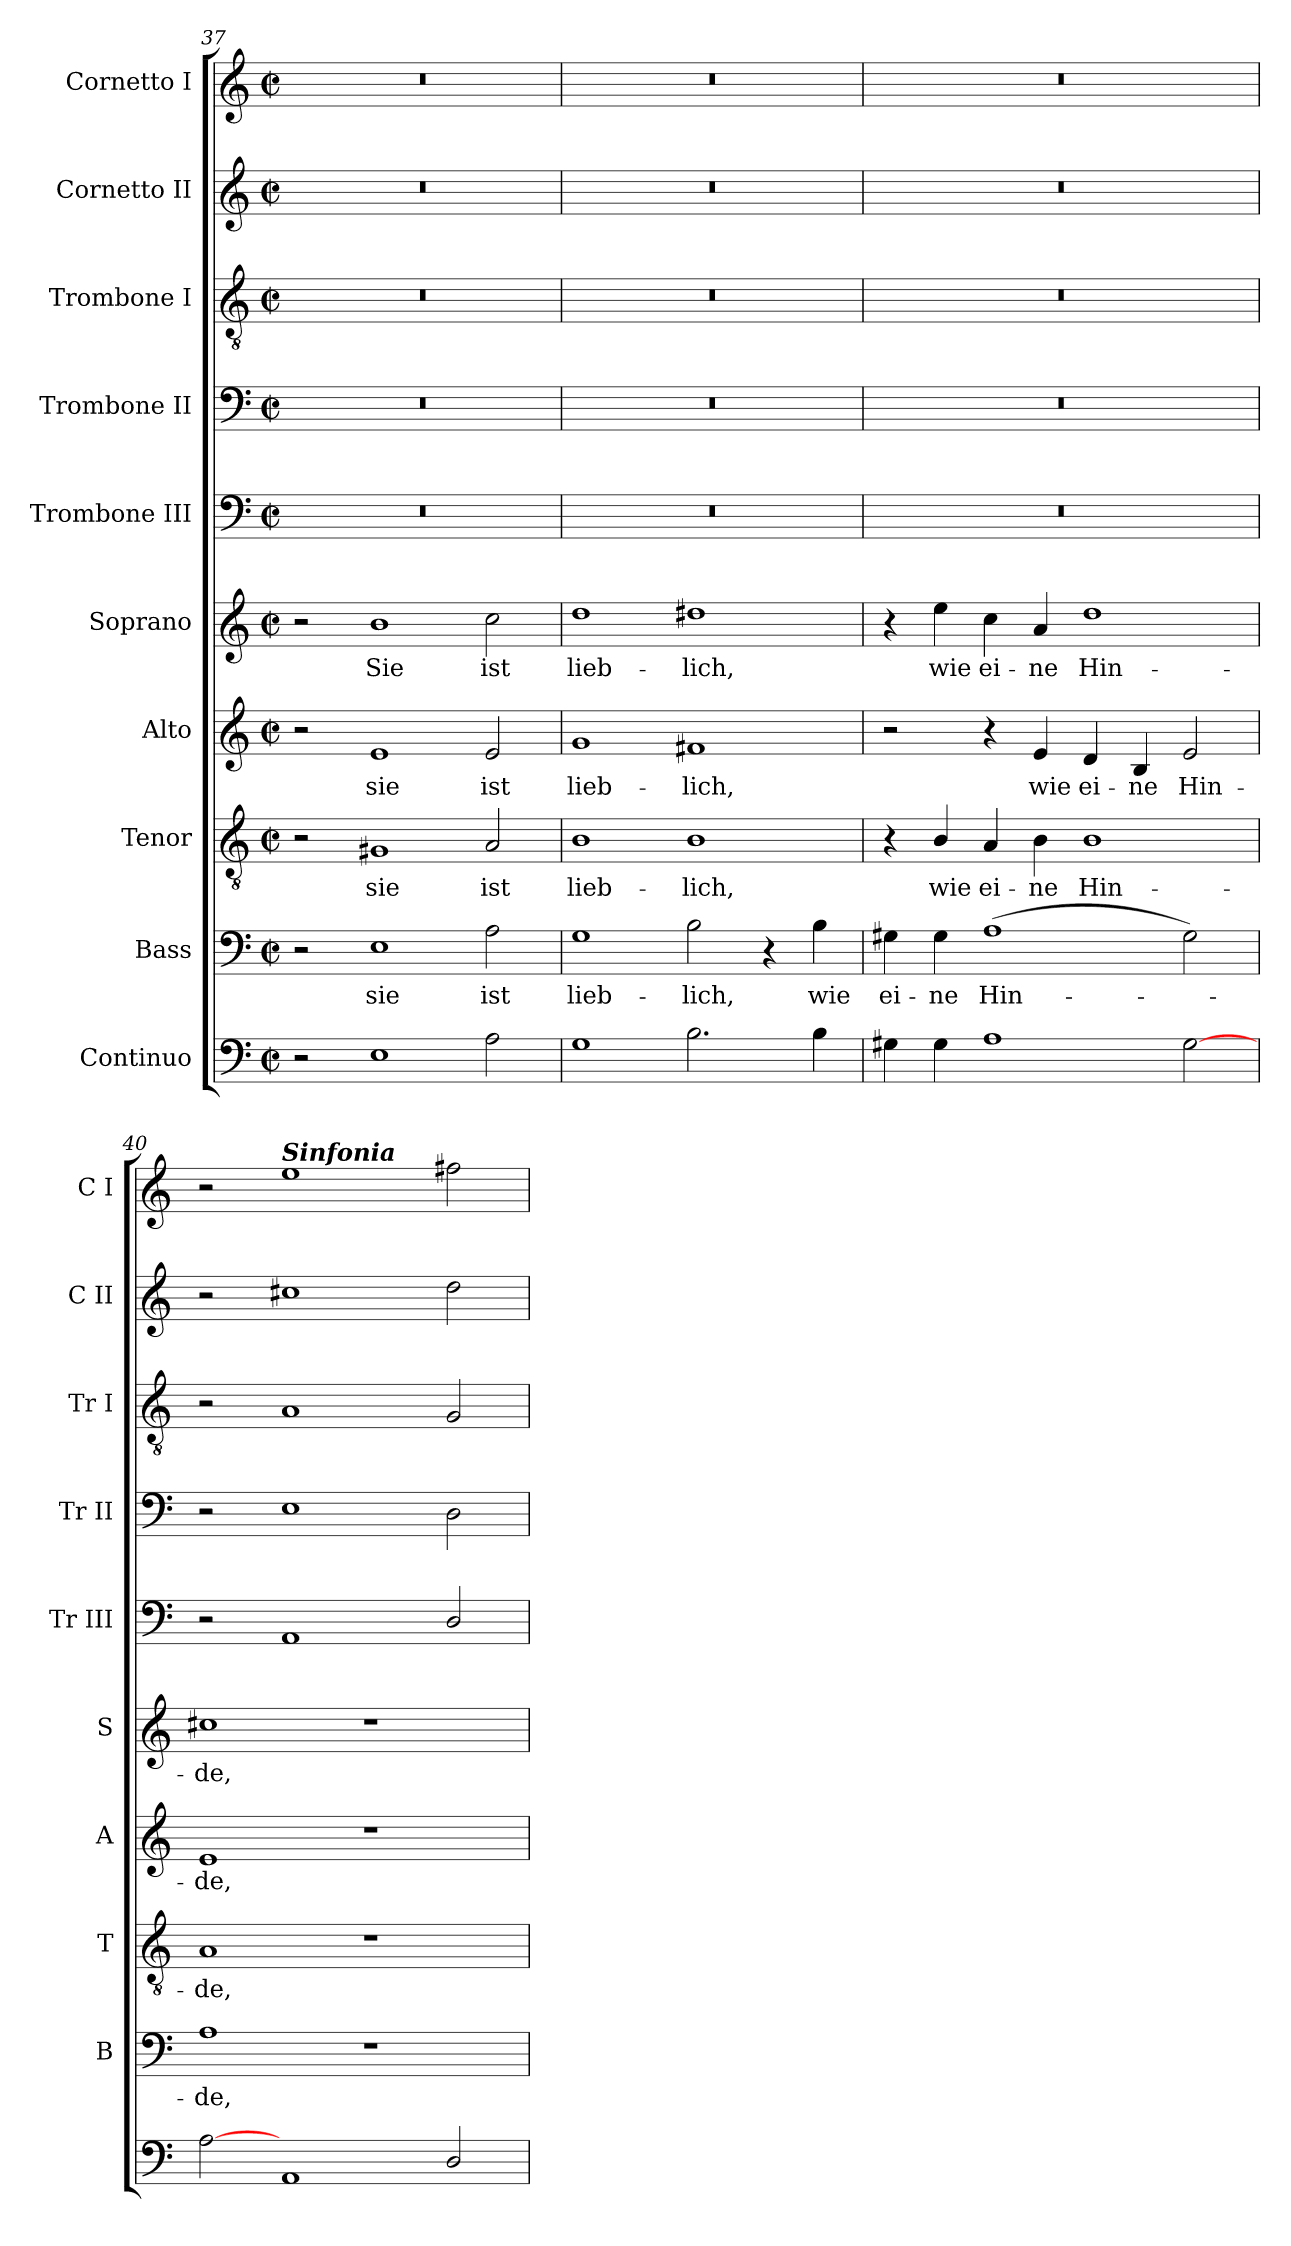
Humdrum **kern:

**kern	**kern	**text	**kern	**text	**kern	**text	**kern	**text	**kern	**kern	**kern	**kern	**kern
*part10	*part9	*part9	*part8	*part8	*part7	*part7	*part6	*part6	*part5	*part4	*part3	*part2	*part1
*staff10	*staff9	*staff9	*staff8	*staff8	*staff7	*staff7	*staff6	*staff6	*staff5	*staff4	*staff3	*staff2	*staff1
*I"Continuo	*I"Bass	*	*I"Tenor	*	*I"Alto	*	*I"Soprano	*	*I"Trombone III	*I"Trombone II	*I"Trombone I	*I"Cornetto II	*I"Cornetto I
*	*I'B	*	*I'T	*	*I'A	*	*I'S	*	*I'Tr III	*I'Tr II	*I'Tr I	*I'C II	*I'C I
!!LO:LB:g=z
*clefF4	*clefF4	*	*clefGv2	*	*clefG2	*	*clefG2	*	*clefF4	*clefF4	*clefGv2	*clefG2	*clefG2
*k[]	*k[]	*	*k[]	*	*k[]	*	*k[]	*	*k[]	*k[]	*k[]	*k[]	*k[]
*C:	*C:	*	*C:	*	*C:	*	*C:	*	*C:	*C:	*C:	*C:	*C:
*M4/2	*M4/2	*	*M4/2	*	*M4/2	*	*M4/2	*	*M4/2	*M4/2	*M4/2	*M4/2	*M4/2
*met(c|)	*met(c|)	*	*met(c|)	*	*met(c|)	*	*met(c|)	*	*met(c|)	*met(c|)	*met(c|)	*met(c|)	*met(c|)
=37	=37	=37	=37	=37	=37	=37	=37	=37	=37	=37	=37	=37	=37
2r	2r	.	2r	.	2r	.	2r	.	0r	0r	0r	0r	0r
!	!	!LO:LY:b	!	!LO:LY:b	!	!LO:LY:b	!	!LO:LY:b	!	!	!	!	!
1E	1E	sie	1G#X	sie	1e	sie	1b	-Sie	.	.	.	.	.
!	!	!LO:LY:b	!	!LO:LY:b	!	!LO:LY:b	!	!LO:LY:b	!	!	!	!	!
2A	2A	ist	2A	ist	2e	ist	2cc	ist	.	.	.	.	.
=38	=38	=38	=38	=38	=38	=38	=38	=38	=38	=38	=38	=38	=38
!	!	!LO:LY:b	!	!LO:LY:b	!	!LO:LY:b	!	!LO:LY:b	!	!	!	!	!
1G	1G	lieb-	1B	lieb-	1g	lieb-	1dd	lieb-	0r	0r	0r	0r	0r
!	!	!LO:LY:b	!	!LO:LY:b	!	!LO:LY:b	!	!LO:LY:b	!	!	!	!	!
2.B	2B	-lich,	1B	-lich,	1f#X	-lich,	1dd#X	-lich,	.	.	.	.	.
.	4r	.	.	.	.	.	.	.	.	.	.	.	.
!	!	!LO:LY:b	!	!	!	!	!	!	!	!	!	!	!
4B	4B	wie	.	.	.	.	.	.	.	.	.	.	.
=39	=39	=39	=39	=39	=39	=39	=39	=39	=39	=39	=39	=39	=39
!	!	!LO:LY:b	!	!	!	!	!	!	!	!	!	!	!
4G#X	4G#X	ei-	4r	.	2r	.	4r	.	0r	0r	0r	0r	0r
!	!	!LO:LY:b	!	!LO:LY:b	!	!	!	!LO:LY:b	!	!	!	!	!
4G#	4G#	-ne	4B/	wie	.	.	4ee	wie	.	.	.	.	.
!	!	!LO:LY:b	!	!LO:LY:b	!	!	!	!LO:LY:b	!	!	!	!	!
1A	(>1A	Hin-	4A	ei-	4r	.	4cc	ei-	.	.	.	.	.
!	!	!	!	!LO:LY:b	!	!LO:LY:b	!	!LO:LY:b	!	!	!	!	!
.	.	.	4B	-ne	4e	wie	4a	-ne	.	.	.	.	.
!	!	!	!	!LO:LY:b	!	!LO:LY:b	!	!LO:LY:b	!	!	!	!	!
.	.	.	1B	Hin-	4d	ei-	1dd	Hin-	.	.	.	.	.
!	!	!	!	!	!	!LO:LY:b	!	!	!	!	!	!	!
.	.	.	.	.	4B	-ne	.	.	.	.	.	.	.
!	!	!	!	!	!	!LO:LY:b	!	!	!	!	!	!	!
[2G#	2G#)	.	.	.	2e	Hin-	.	.	.	.	.	.	.
=40	=40	=40	=40	=40	=40	=40	=40	=40	=40	=40	=40	=40	=40
!	!	!LO:LY:b	!	!LO:LY:b	!	!LO:LY:b	!	!LO:LY:b	!	!	!	!	!
[2A	1A	de,	1A	-de,	1e	-de,	1cc#X	-de,	2r	2r	2r	2r	2r
!	!	!	!	!	!	!	!	!	!	!	!	!	!LO:TX:a:Bi:t=Sinfonia
1AA	.	.	.	.	.	.	.	.	1AA	1E	1A	1cc#X	1ee
.	1r	.	1r	.	1r	.	1r	.	.	.	.	.	.
2D/	.	.	.	.	.	.	.	.	2D/	2D	2G	2dd	2ff#X
=	=	=	=	=	=	=	=	=	=	=	=	=	=
*-	*-	*-	*-	*-	*-	*-	*-	*-	*-	*-	*-	*-	*-
